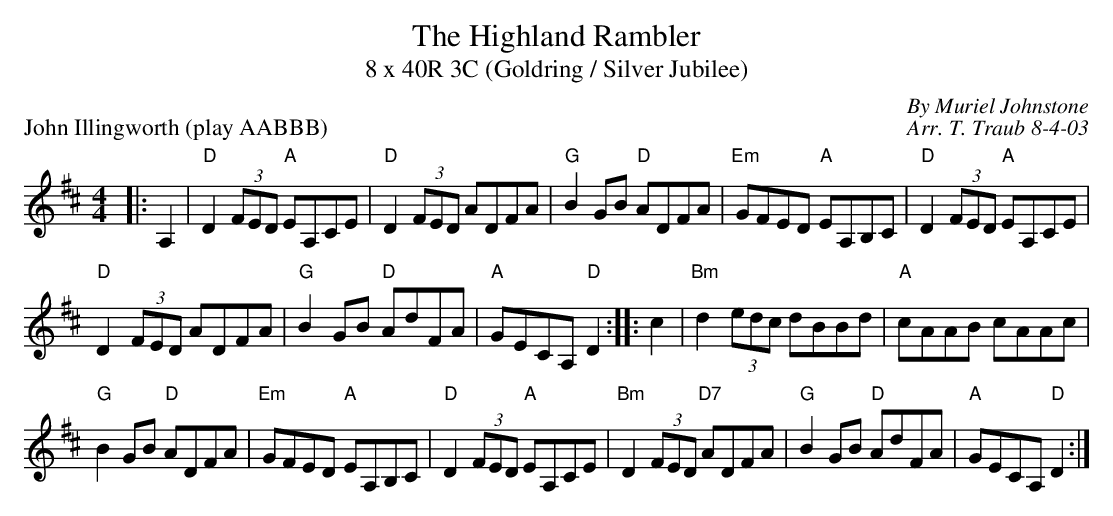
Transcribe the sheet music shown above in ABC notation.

X:1
T: The Highland Rambler
T: 8 x 40R 3C (Goldring / Silver Jubilee)
P: John Illingworth (play AABBB)
C: By Muriel Johnstone
C: Arr. T. Traub 8-4-03
M: 4/4
K: D
L: 1/8
|: A,2|"D"D2 (3FED "A"EA,CE|"D"D2 (3FED ADFA|"G"B2 GB "D"ADFA|"Em"GFED "A"EA,B,C|"D"D2 (3FED "A"EA,CE|
"D"D2 (3FED ADFA|"G"B2 GB "D"AdFA|"A"GECA, "D"D2 :||: c2|"Bm"d2 (3edc dBBd|"A"cAAB cAAc|
"G"B2 GB "D"ADFA|"Em"GFED "A"EA,B,C|"D"D2 (3FED "A"EA,CE|"Bm"D2 (3FED "D7"ADFA|"G"B2 GB "D"AdFA|"A"GECA, "D"D2 :|
